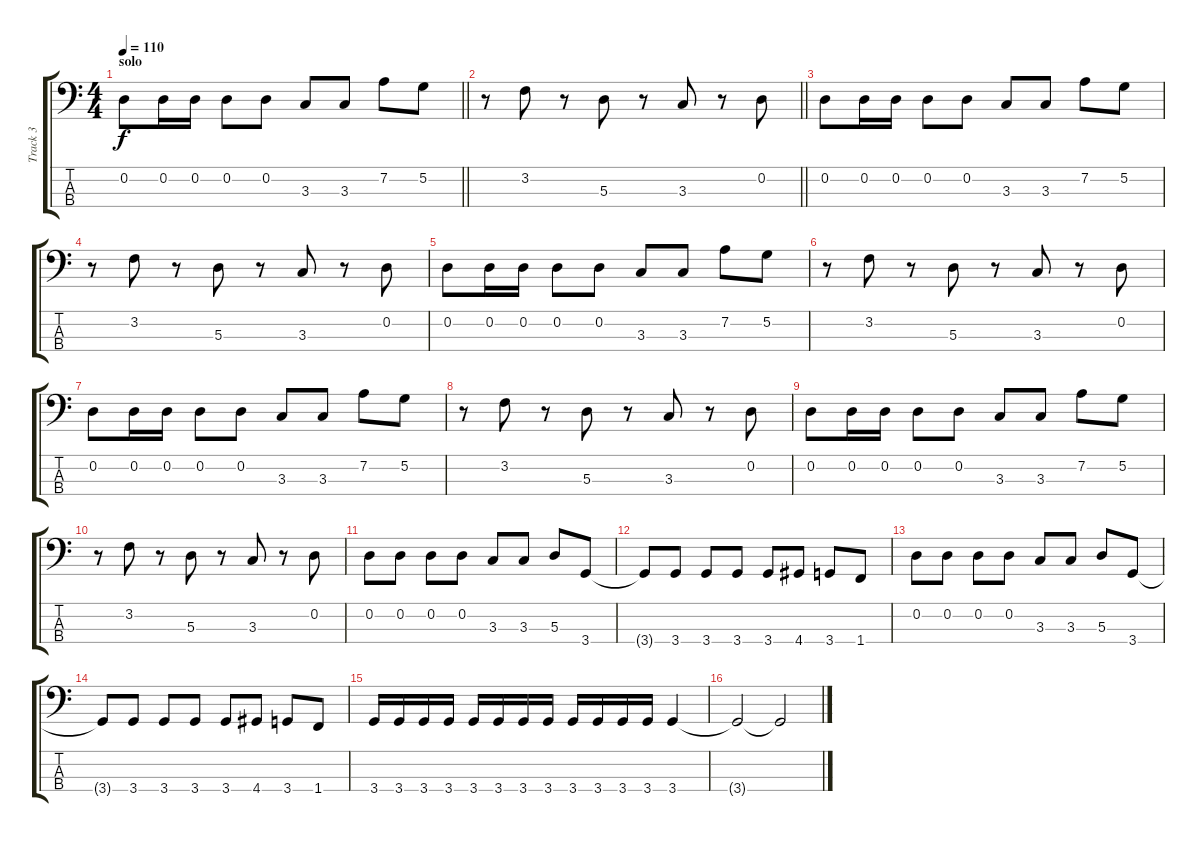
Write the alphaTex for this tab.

\track ("Track 3" "Track 3") {instrument electricbassfinger}
\staff {score tabs}
\tuning (G2 D2 A1 E1) {hide}
\ts (4 4)
\section ("" "solo")
\tempo 110
\clef f4
\barLineRight lightlight
\ks c
0.2.8{dy f} 0.2.16 0.2.16 0.2.8 0.2.8 3.3.8 3.3.8 7.2.8 5.2.8 |
\section ("" "")
\barLineRight lightlight
r.8 3.2.8 r.8 5.3.8 r.8 3.3.8 r.8 0.2.8 |
0.2.8 0.2.16 0.2.16 0.2.8 0.2.8 3.3.8 3.3.8 7.2.8 5.2.8 |
r.8 3.2.8 r.8 5.3.8 r.8 3.3.8 r.8 0.2.8 |
0.2.8 0.2.16 0.2.16 0.2.8 0.2.8 3.3.8 3.3.8 7.2.8 5.2.8 |
r.8 3.2.8 r.8 5.3.8 r.8 3.3.8 r.8 0.2.8 |
0.2.8 0.2.16 0.2.16 0.2.8 0.2.8 3.3.8 3.3.8 7.2.8 5.2.8 |
r.8 3.2.8 r.8 5.3.8 r.8 3.3.8 r.8 0.2.8 |
0.2.8 0.2.16 0.2.16 0.2.8 0.2.8 3.3.8 3.3.8 7.2.8 5.2.8 |
r.8 3.2.8 r.8 5.3.8 r.8 3.3.8 r.8 0.2.8 |
0.2.8 0.2.8 0.2.8 0.2.8 3.3.8 3.3.8 5.3.8 3.4.8 |
3.4{t}.8 3.4.8 3.4.8 3.4.8 3.4.8 4.4.8 3.4.8 1.4.8 |
0.2.8 0.2.8 0.2.8 0.2.8 3.3.8 3.3.8 5.3.8 3.4.8 |
3.4{t}.8 3.4.8 3.4.8 3.4.8 3.4.8 4.4.8 3.4.8 1.4.8 |
3.4.16 3.4.16 3.4.16 3.4.16 3.4.16 3.4.16 3.4.16 3.4.16 3.4.16 3.4.16 3.4.16 3.4.16 3.4.4 |
3.4{t}.2 3.4{t}.2{volume 0}
